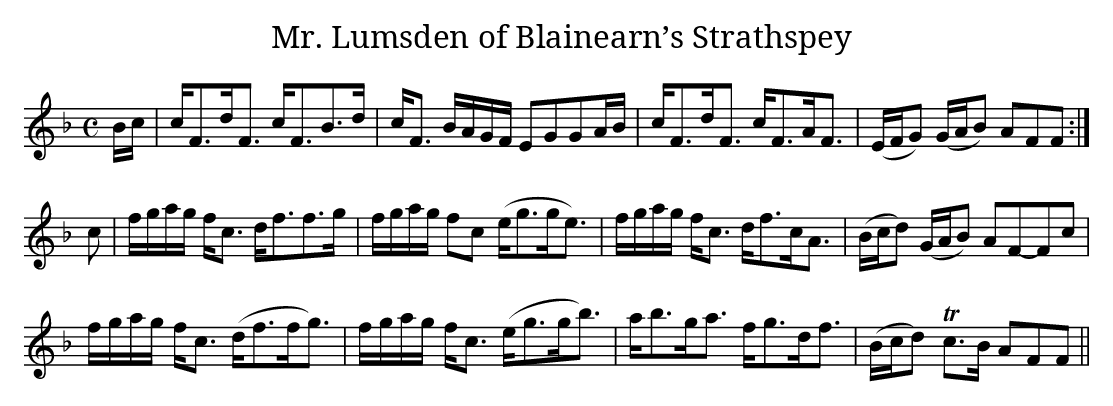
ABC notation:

X:1
T:Mr. Lumsden of Blainearn’s Strathspey
M:C
L:1/16
K:F
Bc|cF3dF3 cF3B3d|cF3 BAGF E2G2G2AB|cF3dF3 cF3AF3|(EFG2) (GAB2) A2F2F2:|
c2|fgag fc3 df3f3g|fgag f2c2 (eg3ge3)|fgag fc3 df3cA3|(Bcd2) (GAB2) A2F2-F2c2|
fgag fc3 (df3fg3)|fgag fc3 (eg3gb3)|ab3ga3 fg3df3|(Bcd2) Tc3B A2F2F2||
